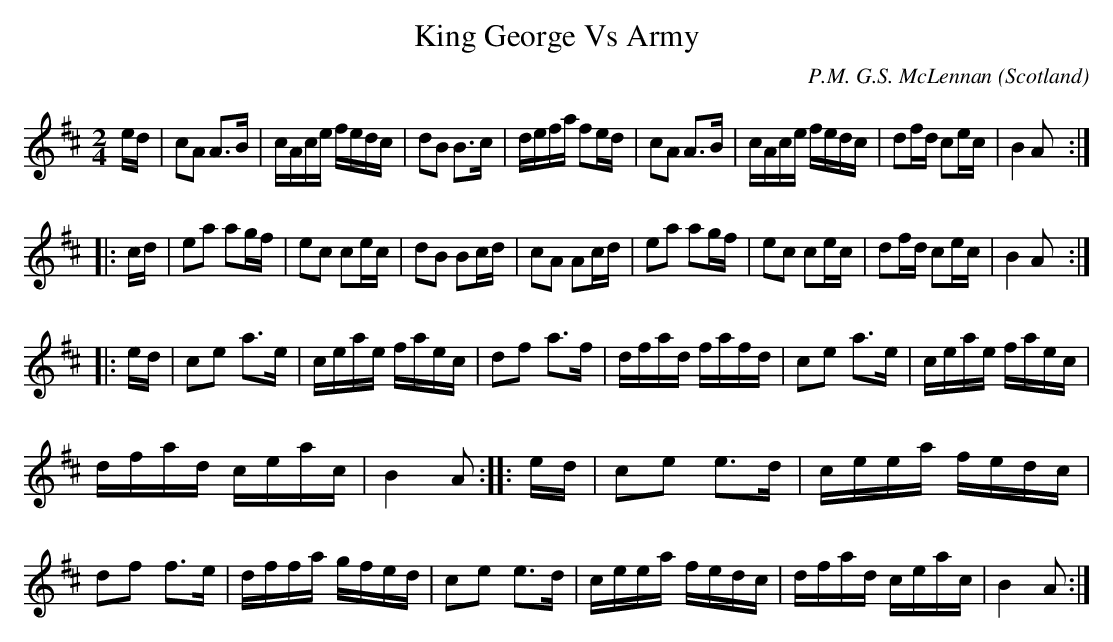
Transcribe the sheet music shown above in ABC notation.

X:1
T:King George Vs Army
C:P.M. G.S. McLennan
M:2/4
O:Scotland
K:A mixolydian
ed|\
c2A2 A3B|cAce fedc|d2B2 B3c|defa f2ed|\
c2A2 A3B|cAce fedc|d2fd c2ec|B4 A2::
cd|\
e2a2 a2gf|e2c2 c2ec|d2B2 B2cd|c2A2 A2cd|\
e2a2 a2gf|e2c2 c2ec|d2fd c2ec|B4 A2::
ed|\
c2e2 a3e|ceae faec|d2f2 a3f|dfad fafd|\
c2e2 a3e|ceae faec|
dfad ceac|B4 A2::\
ed|\
c2e2 e3d|ceea fedc|
d2f2 f3e|dffa gfed|\
c2e2 e3d|ceea fedc|dfad ceac|B4A2:|
